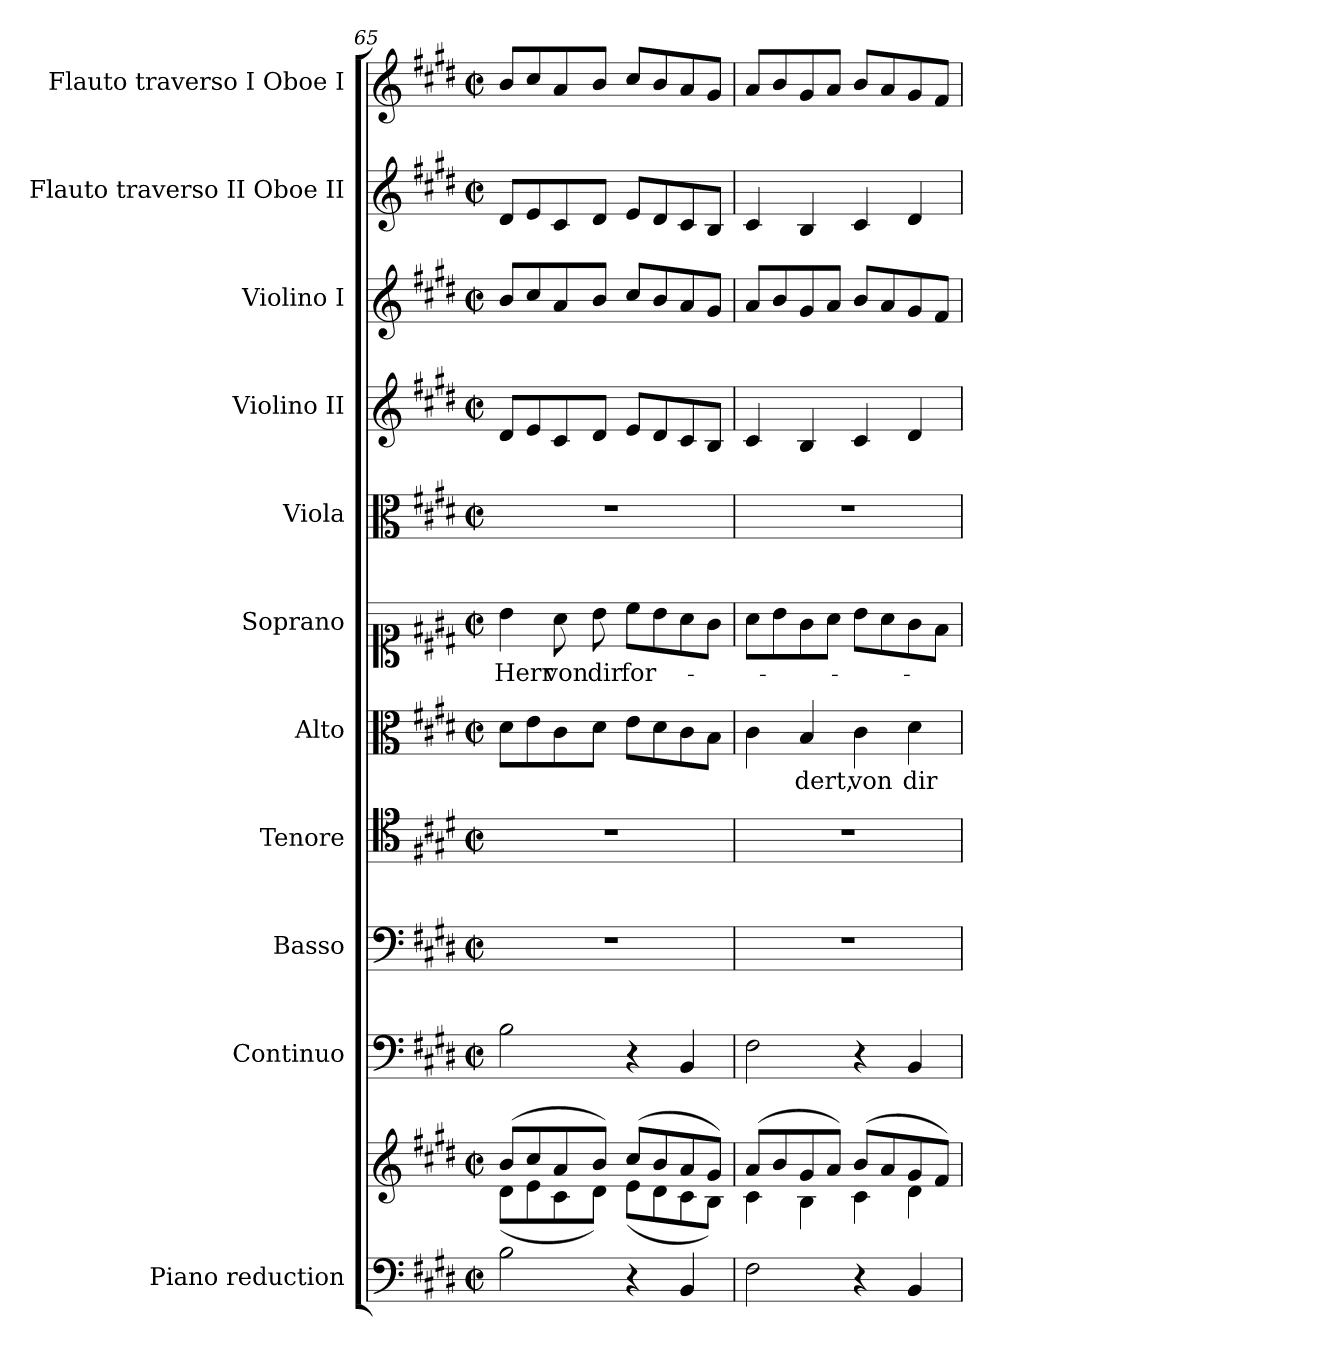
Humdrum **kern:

**kern	**kern	**kern	**kern	**kern	**kern	**text	**kern	**text	**kern	**kern	**kern	**kern	**kern
*part11	*part11	*part10	*part9	*part8	*part7	*part7	*part6	*part6	*part5	*part4	*part3	*part2	*part1
*staff12	*staff11	*staff10	*staff9	*staff8	*staff7	*staff7	*staff6	*staff6	*staff5	*staff4	*staff3	*staff2	*staff1
*I"Piano reduction	*	*I"Continuo	*I"Basso	*I"Tenore	*I"Alto	*	*I"Soprano	*	*I"Viola	*I"Violino II	*I"Violino I	*I"Flauto traverso II Oboe II	*I"Flauto traverso I Oboe I
*I'Pno	*	*	*	*	*	*	*	*	*	*	*	*I'Ob	*I'Ob
*clefF4	*clefG2	*clefF4	*clefF4	*clefC4	*clefC3	*	*clefC1	*	*clefC3	*clefG2	*clefG2	*clefG2	*clefG2
*k[f#c#g#d#]	*k[f#c#g#d#]	*k[f#c#g#d#]	*k[f#c#g#d#]	*k[f#c#g#d#]	*k[f#c#g#d#]	*	*k[f#c#g#d#]	*	*k[f#c#g#d#]	*k[f#c#g#d#]	*k[f#c#g#d#]	*k[f#c#g#d#]	*k[f#c#g#d#]
*M2/2	*M2/2	*M2/2	*M2/2	*M2/2	*M2/2	*	*M2/2	*	*M2/2	*M2/2	*M2/2	*M2/2	*M2/2
*met(c|)	*met(c|)	*met(c|)	*met(c|)	*met(c|)	*met(c|)	*	*met(c|)	*	*met(c|)	*met(c|)	*met(c|)	*met(c|)	*met(c|)
=65	=65	=65	=65	=65	=65	=65	=65	=65	=65	=65	=65	=65	=65
*	*^	*	*	*	*	*	*	*	*	*	*	*	*
!	!	!	!	!	!	!	!	!	!LO:LY:b	!	!	!	!	!
2B\	(>8b/L	(<8d#\L	2B\	1r	1r	8d#\L	.	4b\	Herr	1r	8d#/L	8b/L	8d#/L	8b/L
.	8cc#/	8e\	.	.	.	8e\	.	.	.	.	8e/	8cc#/	8e/	8cc#/
!	!	!	!	!	!	!	!	!	!LO:LY:b	!	!	!	!	!
.	8a/	8c#\	.	.	.	8c#\	.	8a\	von	.	8c#/	8a/	8c#/	8a/
!	!	!	!	!	!	!	!	!	!LO:LY:b	!	!	!	!	!
.	8b/J)	8d#\J)	.	.	.	8d#\J	.	8b\	dir	.	8d#/J	8b/J	8d#/J	8b/J
!	!	!	!	!	!	!	!	!	!LO:LY:b	!	!	!	!	!
4r	(>8cc#/L	(<8e\L	4r	.	.	8e\L	.	8cc#\L	for-	.	8e/L	8cc#/L	8e/L	8cc#/L
.	8b/	8d#\	.	.	.	8d#\	.	8b\	.	.	8d#/	8b/	8d#/	8b/
4BB/	8a/	8c#\	4BB/	.	.	8c#\	.	8a\	.	.	8c#/	8a/	8c#/	8a/
.	8g#/J)	8B\J)	.	.	.	8B\J	.	8g#\J	.	.	8B/J	8g#/J	8B/J	8g#/J
=66	=66	=66	=66	=66	=66	=66	=66	=66	=66	=66	=66	=66	=66	=66
2F#\	(>8a/L	4c#\	2F#\	1r	1r	4c#\	.	8a\L	.	1r	4c#/	8a/L	4c#/	8a/L
.	8b/	.	.	.	.	.	.	8b\	.	.	.	8b/	.	8b/
!	!	!	!	!	!	!	!LO:LY:b	!	!	!	!	!	!	!
.	8g#/	4B\	.	.	.	4B/	-dert,	8g#\	.	.	4B/	8g#/	4B/	8g#/
.	8a/J)	.	.	.	.	.	.	8a\J	.	.	.	8a/J	.	8a/J
!	!	!	!	!	!	!	!LO:LY:b	!	!	!	!	!	!	!
4r	(>8b/L	4c#\	4r	.	.	4c#\	von	8b\L	.	.	4c#/	8b/L	4c#/	8b/L
.	8a/	.	.	.	.	.	.	8a\	.	.	.	8a/	.	8a/
!	!	!	!	!	!	!	!LO:LY:b	!	!	!	!	!	!	!
4BB/	8g#/	4d#\	4BB/	.	.	4d#\	dir	8g#\	.	.	4d#/	8g#/	4d#/	8g#/
.	8f#/J)	.	.	.	.	.	.	8f#\J	.	.	.	8f#/J	.	8f#/J
*	*v	*v	*	*	*	*	*	*	*	*	*	*	*	*
=	=	=	=	=	=	=	=	=	=	=	=	=	=
*-	*-	*-	*-	*-	*-	*-	*-	*-	*-	*-	*-	*-	*-
